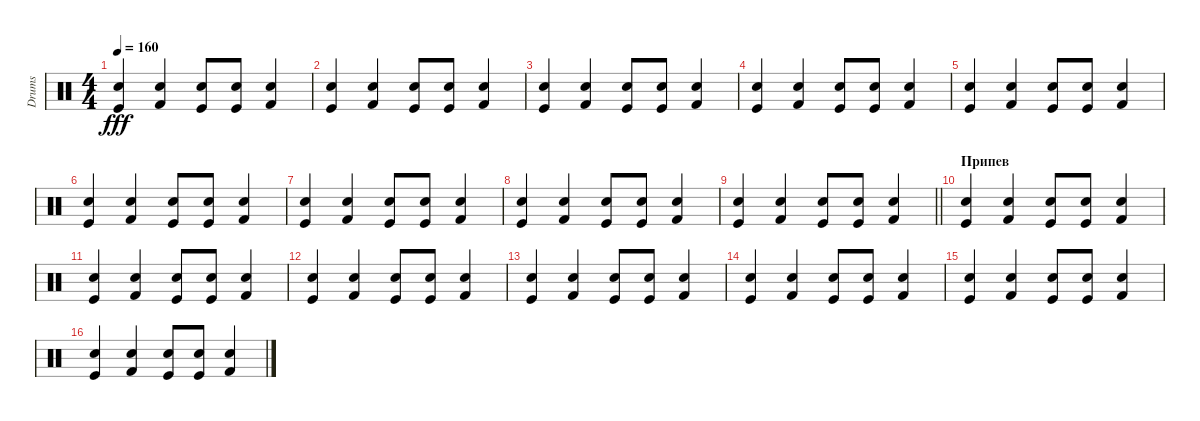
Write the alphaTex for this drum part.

\track ("Drums" "Drums") {instrument percussion}
\staff {score}
\articulation defaults
\ts (4 4)
\tempo 160
\clef neutral
\ks c
("Kick (hit)" "Metronome (bell)").4{dy fff} ("Kick (hit) 2" "Snare (hit) 2").4 ("Kick (hit)" "Metronome (bell)").8 ("Kick (hit)" "Metronome (bell)").8 ("Kick (hit) 2" "Snare (hit) 2").4 |
("Kick (hit)" "Metronome (bell)").4 ("Kick (hit) 2" "Snare (hit) 2").4 ("Kick (hit)" "Metronome (bell)").8 ("Kick (hit)" "Metronome (bell)").8 ("Kick (hit) 2" "Snare (hit) 2").4 |
("Kick (hit)" "Metronome (bell)").4 ("Kick (hit) 2" "Snare (hit) 2").4 ("Kick (hit)" "Metronome (bell)").8 ("Kick (hit)" "Metronome (bell)").8 ("Kick (hit) 2" "Snare (hit) 2").4 |
("Kick (hit)" "Metronome (bell)").4 ("Kick (hit) 2" "Snare (hit) 2").4 ("Kick (hit)" "Metronome (bell)").8 ("Kick (hit)" "Metronome (bell)").8 ("Kick (hit) 2" "Snare (hit) 2").4 |
("Kick (hit)" "Metronome (bell)").4 ("Kick (hit) 2" "Snare (hit) 2").4 ("Kick (hit)" "Metronome (bell)").8 ("Kick (hit)" "Metronome (bell)").8 ("Kick (hit) 2" "Snare (hit) 2").4 |
("Kick (hit)" "Metronome (bell)").4 ("Kick (hit) 2" "Snare (hit) 2").4 ("Kick (hit)" "Metronome (bell)").8 ("Kick (hit)" "Metronome (bell)").8 ("Kick (hit) 2" "Snare (hit) 2").4 |
("Kick (hit)" "Metronome (bell)").4 ("Kick (hit) 2" "Snare (hit) 2").4 ("Kick (hit)" "Metronome (bell)").8 ("Kick (hit)" "Metronome (bell)").8 ("Kick (hit) 2" "Snare (hit) 2").4 |
("Kick (hit)" "Metronome (bell)").4 ("Kick (hit) 2" "Snare (hit) 2").4 ("Kick (hit)" "Metronome (bell)").8 ("Kick (hit)" "Metronome (bell)").8 ("Kick (hit) 2" "Snare (hit) 2").4 |
\barLineRight lightlight
("Kick (hit)" "Metronome (bell)").4 ("Kick (hit) 2" "Snare (hit) 2").4 ("Kick (hit)" "Metronome (bell)").8 ("Kick (hit)" "Metronome (bell)").8 ("Kick (hit) 2" "Snare (hit) 2").4 |
\section ("" "Припев")
("Kick (hit)" "Metronome (bell)").4 ("Kick (hit) 2" "Snare (hit) 2").4 ("Kick (hit)" "Metronome (bell)").8 ("Kick (hit)" "Metronome (bell)").8 ("Kick (hit) 2" "Snare (hit) 2").4 |
("Kick (hit)" "Metronome (bell)").4 ("Kick (hit) 2" "Snare (hit) 2").4 ("Kick (hit)" "Metronome (bell)").8 ("Kick (hit)" "Metronome (bell)").8 ("Kick (hit) 2" "Snare (hit) 2").4 |
("Kick (hit)" "Metronome (bell)").4 ("Kick (hit) 2" "Snare (hit) 2").4 ("Kick (hit)" "Metronome (bell)").8 ("Kick (hit)" "Metronome (bell)").8 ("Kick (hit) 2" "Snare (hit) 2").4 |
("Kick (hit)" "Metronome (bell)").4 ("Kick (hit) 2" "Snare (hit) 2").4 ("Kick (hit)" "Metronome (bell)").8 ("Kick (hit)" "Metronome (bell)").8 ("Kick (hit) 2" "Snare (hit) 2").4 |
("Kick (hit)" "Metronome (bell)").4 ("Kick (hit) 2" "Snare (hit) 2").4 ("Kick (hit)" "Metronome (bell)").8 ("Kick (hit)" "Metronome (bell)").8 ("Kick (hit) 2" "Snare (hit) 2").4 |
("Kick (hit)" "Metronome (bell)").4 ("Kick (hit) 2" "Snare (hit) 2").4 ("Kick (hit)" "Metronome (bell)").8 ("Kick (hit)" "Metronome (bell)").8 ("Kick (hit) 2" "Snare (hit) 2").4 |
("Kick (hit)" "Metronome (bell)").4 ("Kick (hit) 2" "Snare (hit) 2").4 ("Kick (hit)" "Metronome (bell)").8 ("Kick (hit)" "Metronome (bell)").8 ("Kick (hit) 2" "Snare (hit) 2").4
